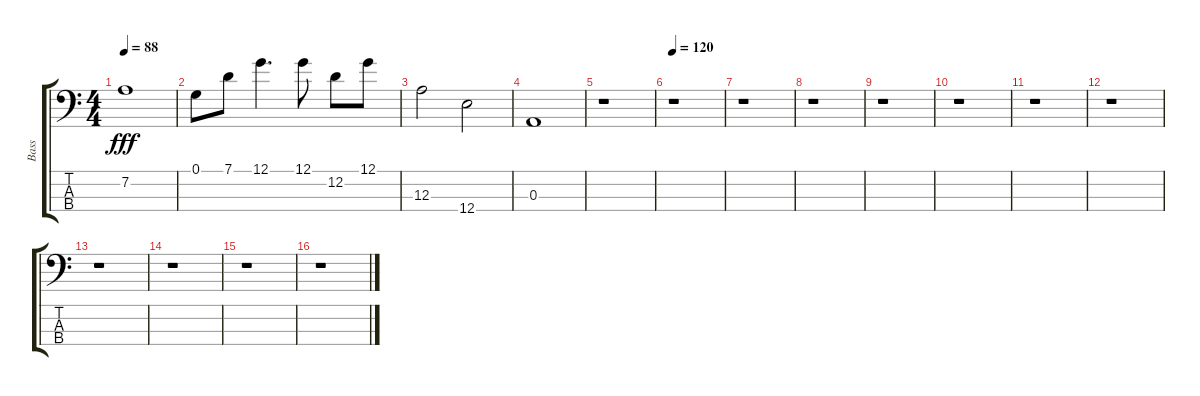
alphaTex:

\track ("Bass" "Bass") {instrument electricbassfinger}
\staff {score tabs}
\tuning (G2 D2 A1 E1) {hide}
\ts (4 4)
\tempo 88
\clef f4
\ks c
7.2.1{dy fff} |
0.1.8 7.1.8 12.1.4{d} 12.1.8 12.2.8 12.1.8 |
12.3.2 12.4.2 |
0.3.1 |
r.1 |
\tempo 120
r.1 |
r.1 |
r.1 |
r.1 |
r.1 |
r.1 |
r.1 |
r.1 |
r.1 |
r.1 |
r.1
